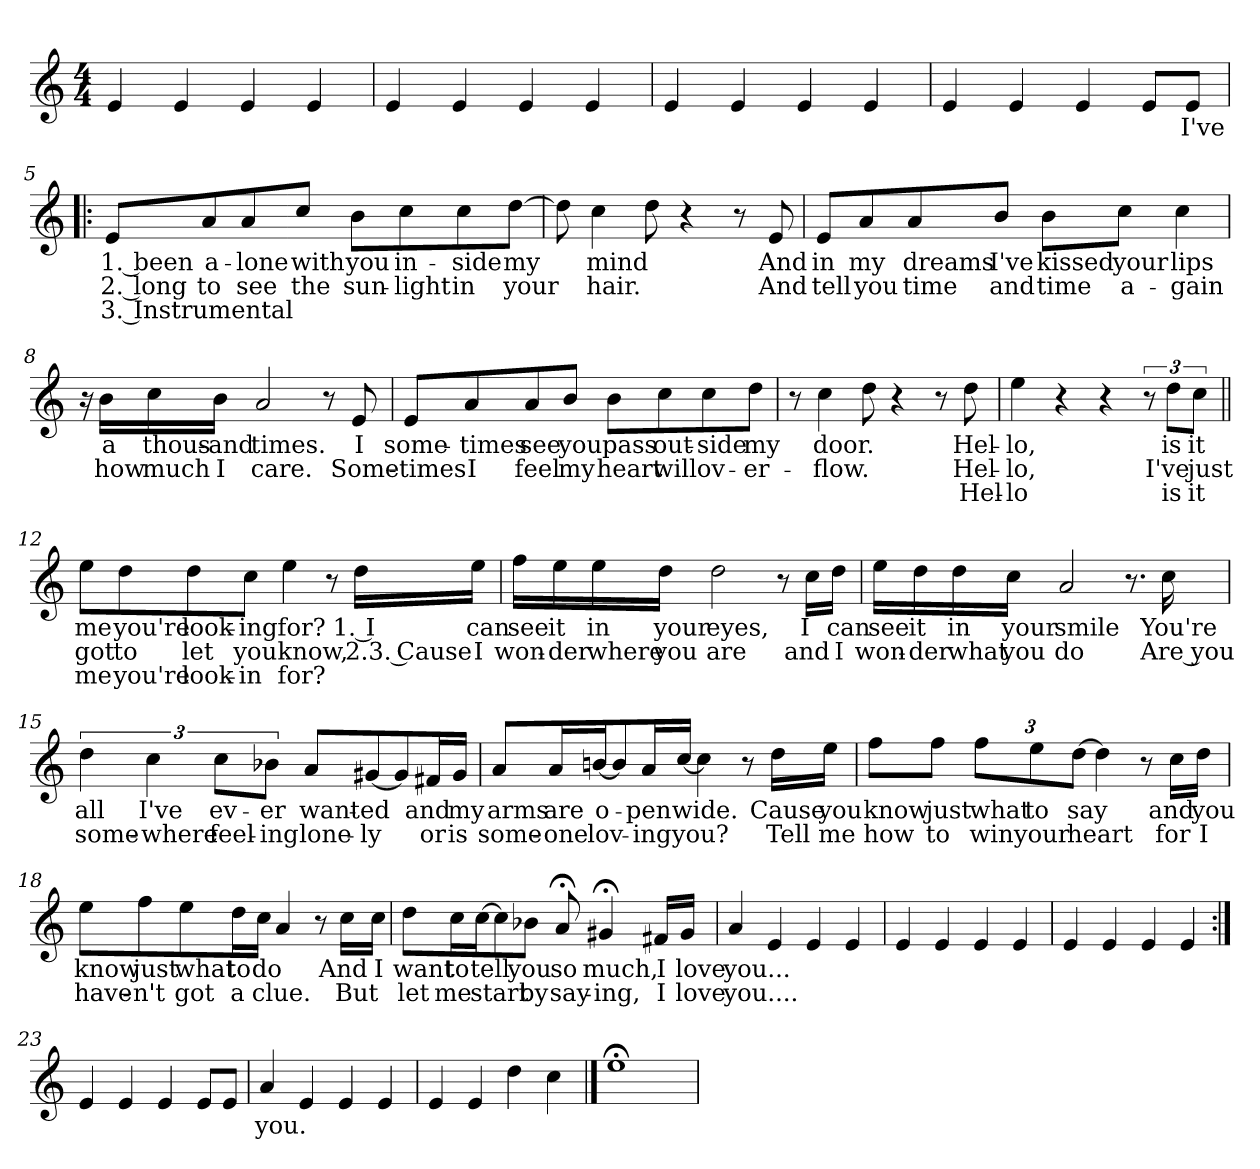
**kern	**text	**text	**text
*part1	*part1	*part1	*part1
*staff1	*staff1	*staff1	*staff1
*clefG2	*	*	*
*k[]	*	*	*
*C:	*	*	*
*M4/4	*	*	*
=1	=1	=1	=1
4e/	.	.	.
4e/	.	.	.
4e/	.	.	.
4e/	.	.	.
=2	=2	=2	=2
4e/	.	.	.
4e/	.	.	.
4e/	.	.	.
4e/	.	.	.
=3	=3	=3	=3
4e/	.	.	.
4e/	.	.	.
4e/	.	.	.
4e/	.	.	.
=4	=4	=4	=4
4e/	.	.	.
4e/	.	.	.
4e/	.	.	.
8e/L	.	.	.
8e/J	I've	.	.
!!LO:LB:g=z
=5!|:	=5!|:	=5!|:	=5!|:
8e/L	1. been	2. long	3. Instrumental
8a/	a-	to	.
8a/	-lone	see	.
8cc/J	with	the	.
8b\L	you	sun-	.
8cc\	in-	-light	.
8cc\	-side	in	.
[8dd\J	my	your	.
=6	=6	=6	=6
8dd\]	.	.	.
4cc\	mind	hair.	.
8dd\	.	.	.
4r	.	.	.
8r	.	.	.
8e/	And	And	.
!!LO:LB:g=z
=7	=7	=7	=7
8e/L	in	tell	.
8a/	my	you	.
8a/	dreams	time	.
8b/J	I've	and	.
8b\L	kissed	time	.
8cc\J	your	a-	.
4cc\	lips	-gain	.
=8	=8	=8	=8
16r	.	.	.
16b\LL	a	how	.
16cc\	thous-	much	.
16b\JJ	-and	I	.
2a/	times.	care.	.
8r	.	.	.
8e/	I	Some-	.
!!LO:LB:g=z
=9	=9	=9	=9
8e/L	some-	-times	.
8a/	-times	I	.
8a/	see	feel	.
8b/J	you	my	.
8b\L	pass	heart	.
8cc\	out-	will	.
8cc\	-side	ov-	.
8dd\J	my	-er-	.
=10	=10	=10	=10
8r	.	.	.
4cc\	door.	-flow.	.
8dd\	.	.	.
4r	.	.	.
8r	.	.	.
8dd\	Hel-	Hel-	Hel-
!!LO:LB:g=z
=11	=11	=11	=11
4ee\	-lo,	-lo,	-lo
4r	.	.	.
4r	.	.	.
12r	.	.	.
12dd\L	is	I've	is
12cc\J	it	just	it
=12||	=12||	=12||	=12||
8ee\L	me	got	me
8dd\	you're	to	you're
8dd\	look-	let	look-
8cc\J	-ing	you	-in
4ee\	for?	know,	for?
8r	.	.	.
16dd\LL	1. I	2.3. Cause	.
16ee\JJ	can	I	.
!!LO:LB:g=z
=13	=13	=13	=13
16ff\LL	see	won-	.
16ee\	it	-der	.
16ee\	in	where	.
16dd\JJ	your	you	.
2dd\	eyes,	are	.
8r	.	.	.
16cc\LL	I	and	.
16dd\JJ	can	I	.
=14	=14	=14	=14
16ee\LL	see	won-	.
16dd\	it	-der	.
16dd\	in	what	.
16cc\JJ	your	you	.
2a/	smile	do	.
8.r	.	.	.
16cc\	You're	Are you	.
!!LO:PB:g=z
=15	=15	=15	=15
6dd\	all	some-	.
6cc\	I've	-where	.
12cc\L	ev-	feel-	.
12b-X\J	-er	-ing	.
8a/L	want-	lone-	.
[8g#X/	-ed	-ly	.
8g#/]	.	.	.
16f#X/L	and	or	.
16g#/JJ	my	is	.
=16	=16	=16	=16
8a/L	arms	some-	.
16a/L	are	-one	.
[16bn/J	o-	lov-	.
8b/]	.	.	.
16a/L	-pen	-ing	.
[16cc/JJ	wide.	you?	.
4cc\]	.	.	.
8r	.	.	.
16dd\LL	Cause	Tell	.
16ee\JJ	you	me	.
!!LO:LB:g=z
=17	=17	=17	=17
8ff\L	know	how	.
8ff\J	just	to	.
*Xbrackettup	*	*	*
12ff\L	what	win	.
12ee\	to	your	.
[12dd\J	say	heart	.
4dd\]	.	.	.
8r	.	.	.
16cc\LL	and	for	.
16dd\JJ	you	I	.
=18	=18	=18	=18
8ee\L	know	have-	.
8ff\	just	-n't	.
8ee\	what	got	.
16dd\L	to	a	.
16cc\JJ	-do	clue.	.
4a/	.	.	.
8r	.	.	.
16cc\LL	And	But	.
16cc\JJ	I	.	.
!!LO:LB:g=z
=19	=19	=19	=19
8dd\L	want	let	.
16cc\L	to	me	.
[16cc\J	tell	start	.
8cc\]	.	.	.
8b-X\J	you	by	.
8a;</	so	say-	.
4g#X;</	much,	-ing,	.
16f#X/LL	I	I	.
16g#/JJ	love	love	.
=20	=20	=20	=20
4a/	you...	you....	.
4e/	.	.	.
4e/	.	.	.
4e/	.	.	.
!!LO:LB:g=z
=21	=21	=21	=21
4e/	.	.	.
4e/	.	.	.
4e/	.	.	.
4e/	.	.	.
=22	=22	=22	=22
4e/	.	.	.
4e/	.	.	.
4e/	.	.	.
4e/	.	.	.
=23:|!	=23:|!	=23:|!	=23:|!
4e/	.	.	.
4e/	.	.	.
4e/	.	.	.
8e/L	.	.	.
8e/J	.	.	.
!!LO:LB:g=z
=24	=24	=24	=24
4a/	you.	.	.
4e/	.	.	.
4e/	.	.	.
4e/	.	.	.
=25	=25	=25	=25
4e/	.	.	.
4e/	.	.	.
4dd\	.	.	.
4cc\	.	.	.
==26	==26	==26	==26
1ee;<	.	.	.
=	=	=	=
*-	*-	*-	*-
